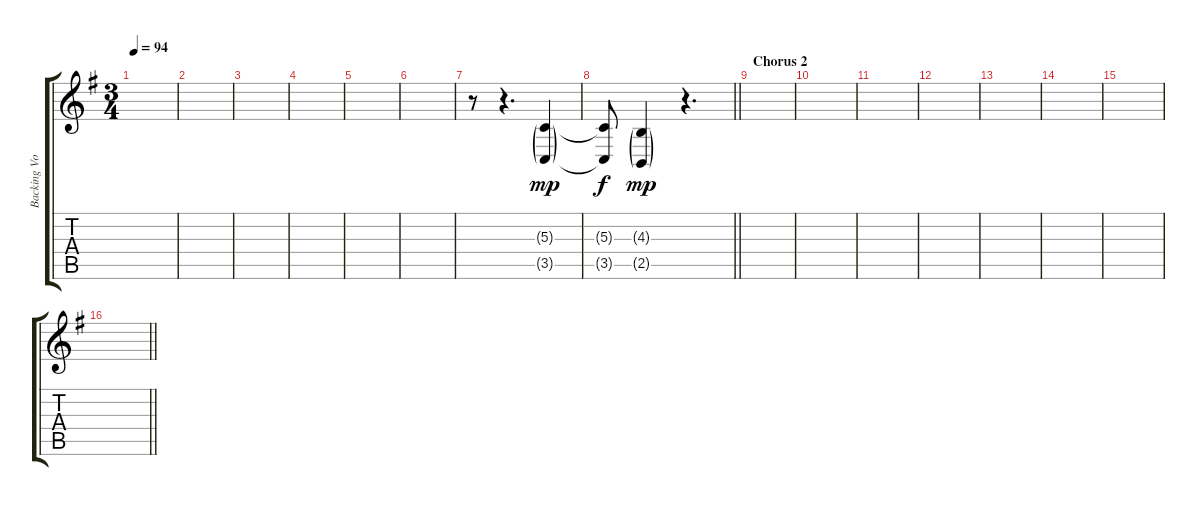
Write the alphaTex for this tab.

\track ("Backing Vocals" "Backing Vo") {mute instrument oboe}
\staff {score tabs}
\tuning (E4 B3 G3 D3 A2 E2) {hide}
\ts (3 4)
\tempo 94
\clef g2
\ks g
|
|
|
|
|
|
r.8 r.4{d} (5.3{g} 3.5{g}).4{dy mp} |
\barLineRight lightlight
(5.3{t} 3.5{t}).8{dy f} (4.3{g} 2.5{g}).4{dy mp} r.4{d} |
\section ("" "Chorus 2")
|
|
|
|
|
|
|
\barLineRight lightlight
